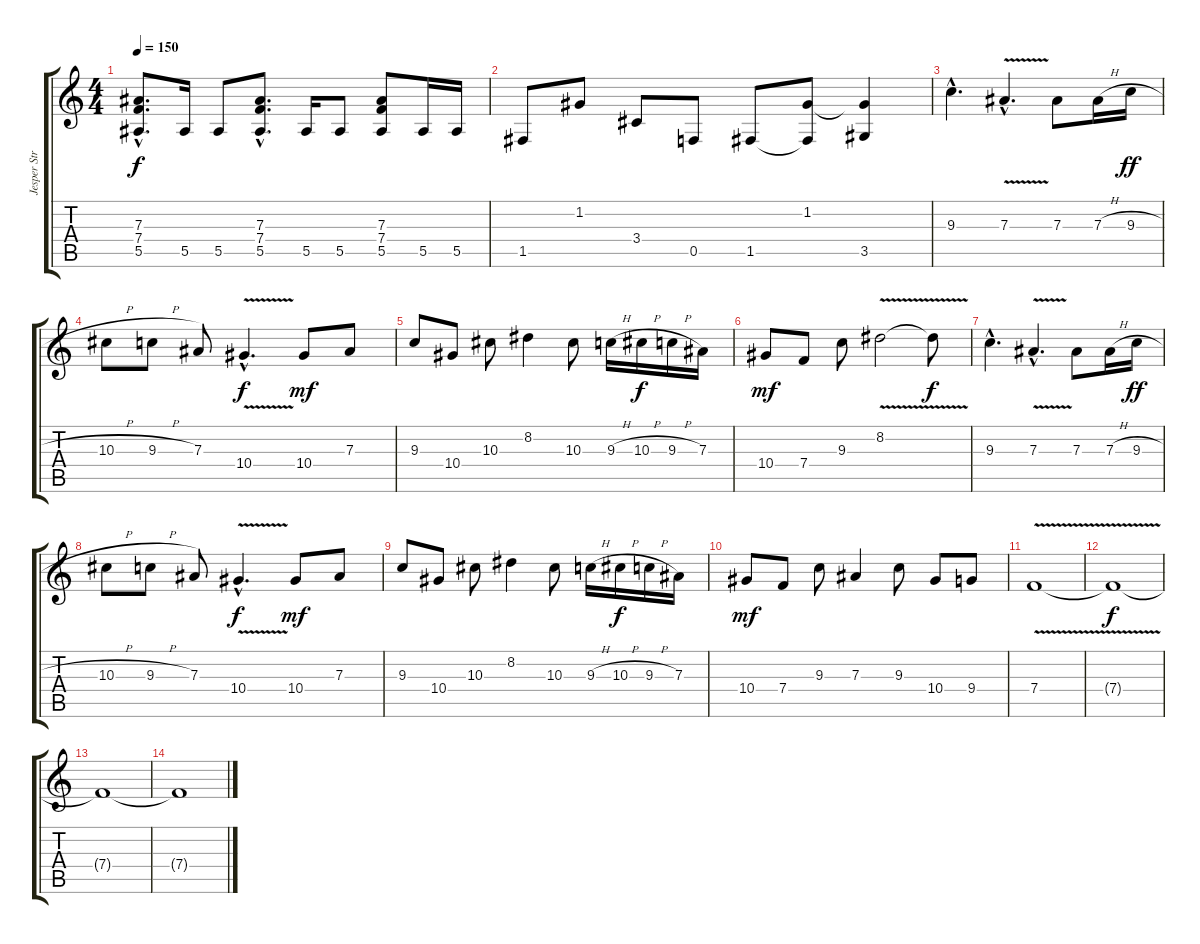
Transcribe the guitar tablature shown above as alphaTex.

\track ("Jesper Stromblad" "Jesper Str") {instrument overdrivenguitar}
\staff {score tabs}
\tuning (C4 G3 Eb3 Bb2 F2 C2) {hide}
\ts (4 4)
\tempo 150
\clef g2
\ks c
(7.3{hac} 7.4{hac} 5.5{hac}).8{d dy f} 5.5.16 5.5.8 (7.3{hac} 7.4{hac} 5.5{hac}).8{d} 5.5.16 5.5.8 (7.3 7.4 5.5).8 5.5.16 5.5.16 |
1.5.8 1.2.8 3.4.8 0.5.8 1.5.8 (1.2 1.5{t}).8 (1.2{t} 3.5).4 |
9.3{hac}.4{d} 7.3{v hac}.4{d} 7.3.8 7.3{h}.16 9.3{h}.16{dy ff} |
10.3{h}.8 9.3{h}.8 7.3.8 10.4{v hac}.4{d dy f} 10.4.8{dy mf} 7.3.8 |
9.3.8 10.4.8 10.3.8 8.2.4 10.3.8 9.3{h}.16 10.3{h}.16{dy f} 9.3{h}.16 7.3.16 |
10.4.8{dy mf} 7.4.8 9.3.8 8.2{v}.2 8.2{t}.8{dy f} |
9.3{hac}.4{d} 7.3{v hac}.4{d} 7.3.8 7.3{h}.16 9.3{h}.16{dy ff} |
10.3{h}.8 9.3{h}.8 7.3.8 10.4{v hac}.4{d dy f} 10.4.8{dy mf} 7.3.8 |
9.3.8 10.4.8 10.3.8 8.2.4 10.3.8 9.3{h}.16 10.3{h}.16{dy f} 9.3{h}.16 7.3.16 |
10.4.8{dy mf} 7.4.8 9.3.8 7.3.4 9.3.8 10.4.8 9.4.8 |
7.4{v}.1 |
7.4{t}.1{dy f} |
7.4{t}.1 |
7.4{t}.1
